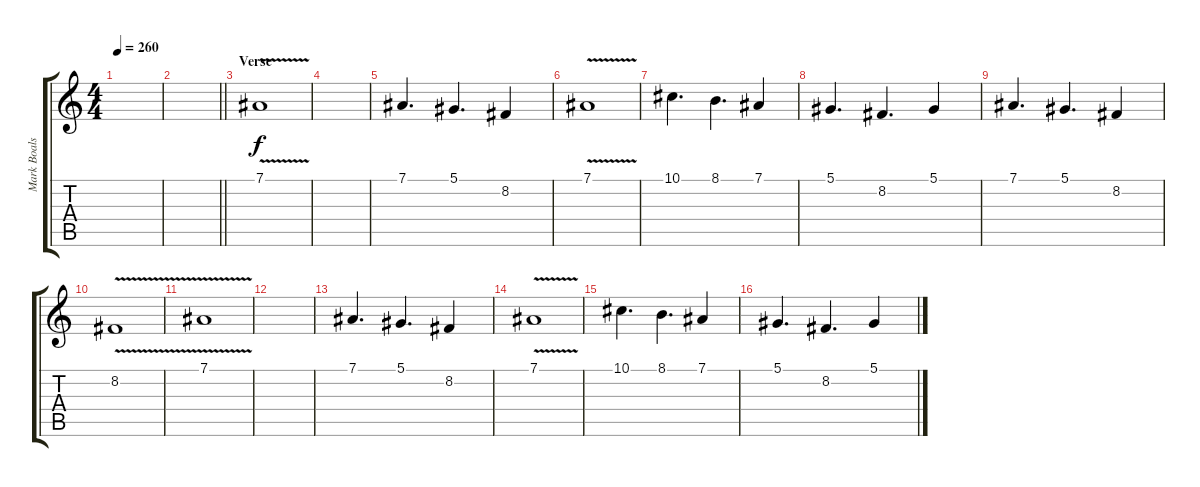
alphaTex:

\track ("Mark Boals" "Mark Boals") {instrument lead2sawtooth}
\staff {score tabs}
\tuning (Eb4 Bb3 Gb3 Db3 Ab2 Eb2) {hide}
\ts (4 4)
\tempo 260
\clef g2
\ks c
|
\barLineRight lightlight
|
\section ("" "Verse")
7.1{v}.1 |
|
7.1.4{d} 5.1.4{d} 8.2.4 |
7.1{v}.1 |
10.1.4{d} 8.1.4{d} 7.1.4 |
5.1.4{d} 8.2.4{d} 5.1.4 |
7.1.4{d} 5.1.4{d} 8.2.4 |
8.2{v}.1 |
7.1{v}.1 |
|
7.1.4{d} 5.1.4{d} 8.2.4 |
7.1{v}.1 |
10.1.4{d} 8.1.4{d} 7.1.4 |
5.1.4{d} 8.2.4{d} 5.1.4
